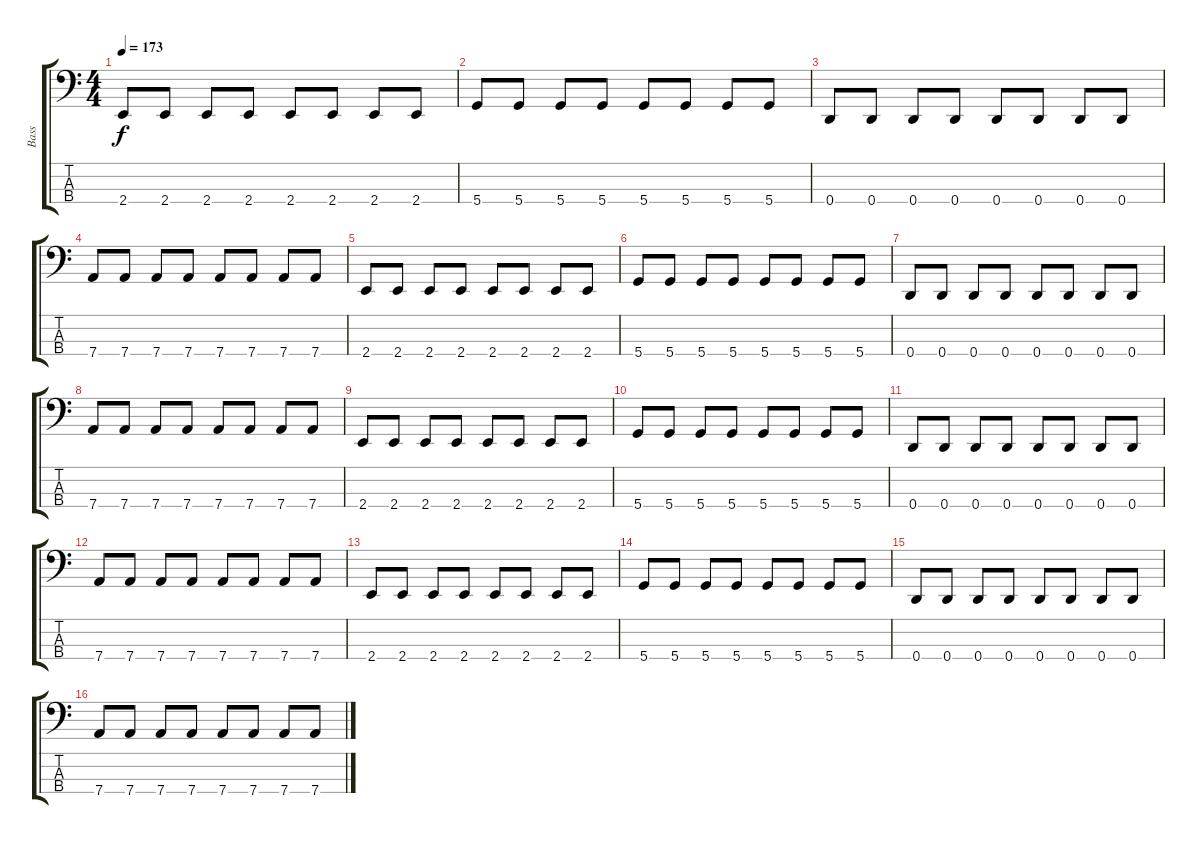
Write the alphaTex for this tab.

\track ("Bass" "Bass") {instrument electricbasspick}
\staff {score tabs}
\tuning (G2 D2 A1 D1) {hide}
\ts (4 4)
\tempo 173
\clef f4
\ks c
2.4.8{dy f} 2.4.8 2.4.8 2.4.8 2.4.8 2.4.8 2.4.8 2.4.8 |
5.4.8 5.4.8 5.4.8 5.4.8 5.4.8 5.4.8 5.4.8 5.4.8 |
0.4.8 0.4.8 0.4.8 0.4.8 0.4.8 0.4.8 0.4.8 0.4.8 |
7.4.8 7.4.8 7.4.8 7.4.8 7.4.8 7.4.8 7.4.8 7.4.8 |
2.4.8 2.4.8 2.4.8 2.4.8 2.4.8 2.4.8 2.4.8 2.4.8 |
5.4.8 5.4.8 5.4.8 5.4.8 5.4.8 5.4.8 5.4.8 5.4.8 |
0.4.8 0.4.8 0.4.8 0.4.8 0.4.8 0.4.8 0.4.8 0.4.8 |
7.4.8 7.4.8 7.4.8 7.4.8 7.4.8 7.4.8 7.4.8 7.4.8 |
2.4.8{volume 10 instrument electricbasspick} 2.4.8 2.4.8 2.4.8 2.4.8 2.4.8 2.4.8 2.4.8 |
5.4.8 5.4.8 5.4.8 5.4.8 5.4.8 5.4.8 5.4.8 5.4.8 |
0.4.8 0.4.8 0.4.8 0.4.8 0.4.8 0.4.8 0.4.8 0.4.8 |
7.4.8 7.4.8 7.4.8 7.4.8 7.4.8 7.4.8 7.4.8 7.4.8 |
2.4.8 2.4.8 2.4.8 2.4.8 2.4.8 2.4.8 2.4.8 2.4.8 |
5.4.8 5.4.8 5.4.8 5.4.8 5.4.8 5.4.8 5.4.8 5.4.8 |
0.4.8 0.4.8 0.4.8 0.4.8 0.4.8 0.4.8 0.4.8 0.4.8 |
7.4.8 7.4.8 7.4.8 7.4.8 7.4.8 7.4.8 7.4.8 7.4.8
